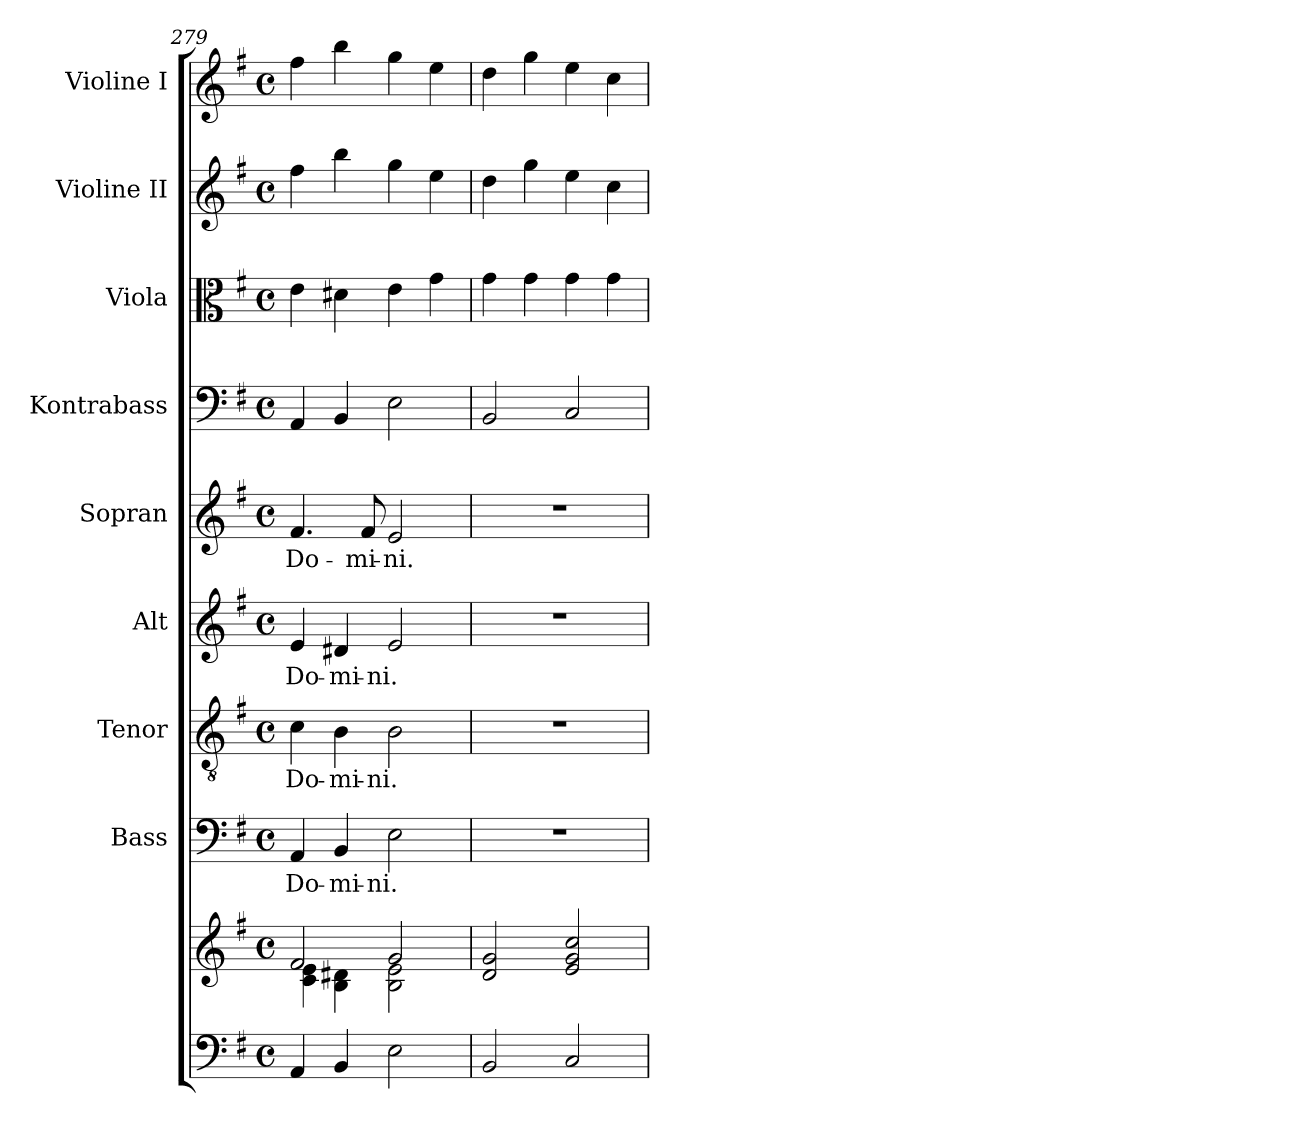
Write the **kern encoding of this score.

**kern	**kern	**kern	**text	**kern	**text	**kern	**text	**kern	**text	**kern	**kern	**kern	**kern
*part9	*part9	*part8	*part8	*part7	*part7	*part6	*part6	*part5	*part5	*part4	*part3	*part2	*part1
*staff10	*staff9	*staff8	*staff8	*staff7	*staff7	*staff6	*staff6	*staff5	*staff5	*staff4	*staff3	*staff2	*staff1
*	*	*I"Bass	*	*I"Tenor	*	*I"Alt	*	*I"Sopran	*	*I"Kontrabass	*I"Viola	*I"Violine II	*I"Violine I
*	*	*I'B.	*	*I'T.	*	*I'A.	*	*I'S.	*	*I'Kb.	*I'Vla.	*I'Vl. II	*I'Vl. I
*clefF4	*clefG2	*clefF4	*	*clefGv2	*	*clefG2	*	*clefG2	*	*clefF4	*clefC3	*clefG2	*clefG2
*	*	*	*	*	*	*	*	*	*	*ITrd7c12	*	*	*
*k[f#]	*k[f#]	*k[f#]	*	*k[f#]	*	*k[f#]	*	*k[f#]	*	*k[f#]	*k[f#]	*k[f#]	*k[f#]
*G:	*G:	*G:	*	*G:	*	*G:	*	*G:	*	*G:	*G:	*G:	*G:
*M4/4	*M4/4	*M4/4	*	*M4/4	*	*M4/4	*	*M4/4	*	*M4/4	*M4/4	*M4/4	*M4/4
*met(c)	*met(c)	*met(c)	*	*met(c)	*	*met(c)	*	*met(c)	*	*met(c)	*met(c)	*met(c)	*met(c)
=279	=279	=279	=279	=279	=279	=279	=279	=279	=279	=279	=279	=279	=279
*	*^	*	*	*	*	*	*	*	*	*	*	*	*
!	!	!	!	!LO:LY:b	!	!LO:LY:b	!	!LO:LY:b	!	!LO:LY:b	!	!	!	!
4AA/	2f#/	4c\ 4e\	4AA/	Do-	4c\	Do-	4e/	Do-	4.f#/	Do-	4AAA/	4e\	4ff#\	4ff#\
!	!	!	!	!LO:LY:b	!	!LO:LY:b	!	!LO:LY:b	!	!	!	!	!	!
4BB/	.	4B\ 4d#X\	4BB/	-mi-	4B\	-mi-	4d#X/	-mi-	.	.	4BBB/	4d#X\	4bb\	4bb\
!	!	!	!	!	!	!	!	!	!	!LO:LY:b	!	!	!	!
.	.	.	.	.	.	.	.	.	8f#/	-mi-	.	.	.	.
!	!	!	!	!LO:LY:b	!	!LO:LY:b	!	!LO:LY:b	!	!LO:LY:b	!	!	!	!
2E\	2g/	2B\ 2e\	2E\	-ni.	2B\	-ni.	2e/	-ni.	2e/	-ni.	2EE\	4e\	4gg\	4gg\
.	.	.	.	.	.	.	.	.	.	.	.	4g\	4ee\	4ee\
*	*v	*v	*	*	*	*	*	*	*	*	*	*	*	*
!!LO:PB:g=z
=280	=280	=280	=280	=280	=280	=280	=280	=280	=280	=280	=280	=280	=280
2BB/	2d/ 2g/	1r	.	1r	.	1r	.	1r	.	2BBB/	4g\	4dd\	4dd\
.	.	.	.	.	.	.	.	.	.	.	4g\	4gg\	4gg\
2C/	2e/ 2g/ 2cc/	.	.	.	.	.	.	.	.	2CC/	4g\	4ee\	4ee\
.	.	.	.	.	.	.	.	.	.	.	4g\	4cc\	4cc\
=	=	=	=	=	=	=	=	=	=	=	=	=	=
*-	*-	*-	*-	*-	*-	*-	*-	*-	*-	*-	*-	*-	*-
